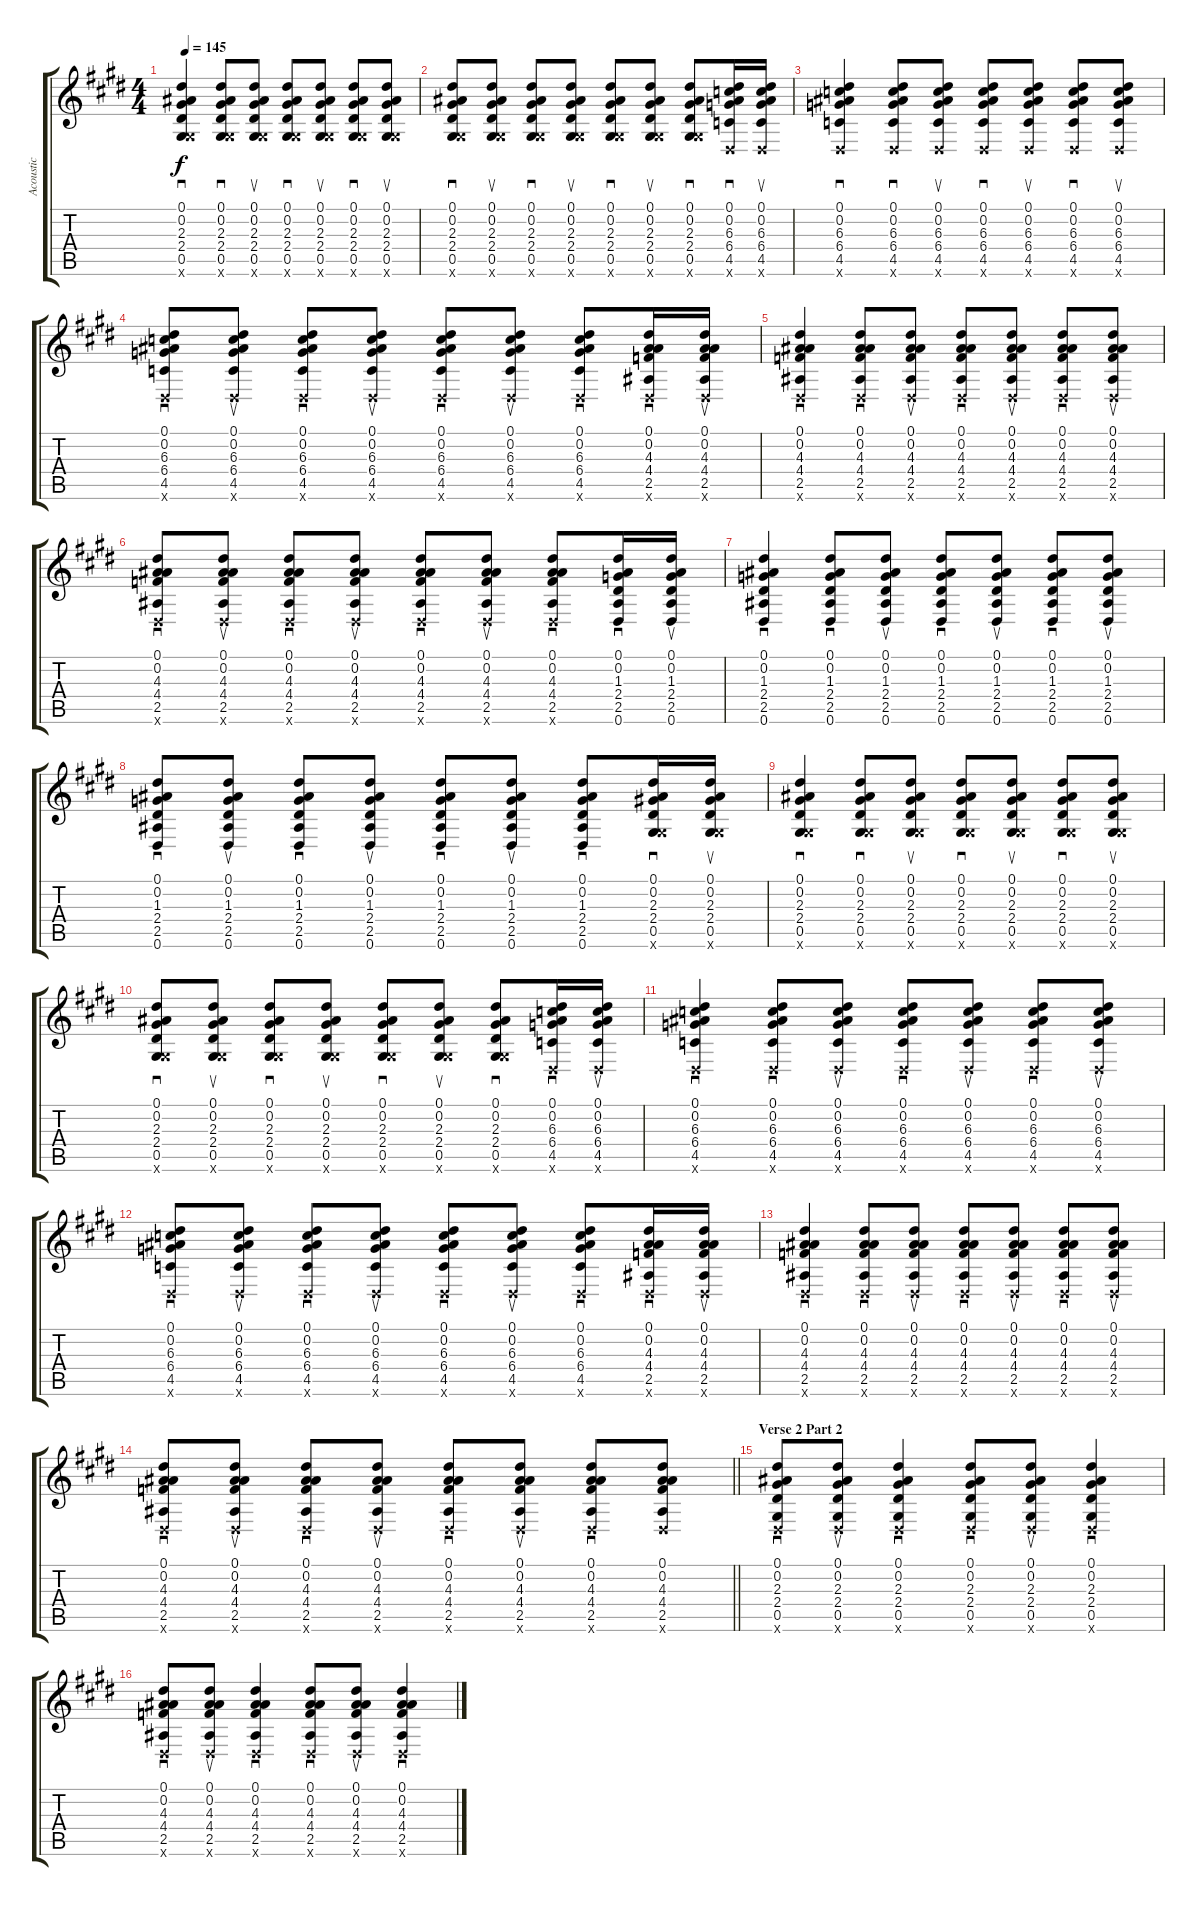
\track ("Acoustic" "Acoustic") {instrument acousticguitarsteel}
\staff {score tabs}
\tuning (Eb4 Bb3 Gb3 Db3 Ab2 Eb2) {hide}
\ts (4 4)
\tempo 145
\clef g2
\ks e
(0.1 0.2 2.3 2.4 0.5 5.6{x}).4{sd dy f} (0.1 0.2 2.3 2.4 0.5 5.6{x}).8{sd volume 0} (0.1 0.2 2.3 2.4 0.5 5.6{x}).8{su volume 7} (0.1 0.2 2.3 2.4 0.5 5.6{x}).8{sd} (0.1 0.2 2.3 2.4 0.5 5.6{x}).8{su} (0.1 0.2 2.3 2.4 0.5 5.6{x}).8{sd} (0.1 0.2 2.3 2.4 0.5 5.6{x}).8{su} |
(0.1 0.2 2.3 2.4 0.5 5.6{x}).8{sd} (0.1 0.2 2.3 2.4 0.5 5.6{x}).8{su} (0.1 0.2 2.3 2.4 0.5 5.6{x}).8{sd} (0.1 0.2 2.3 2.4 0.5 5.6{x}).8{su} (0.1 0.2 2.3 2.4 0.5 5.6{x}).8{sd} (0.1 0.2 2.3 2.4 0.5 5.6{x}).8{su} (0.1 0.2 2.3 2.4 0.5 5.6{x}).8{sd} (0.1 0.2 6.3 6.4 4.5 0.6{x}).16{sd} (0.1 0.2 6.3 6.4 4.5 0.6{x}).16{su} |
(0.1 0.2 6.3 6.4 4.5 0.6{x}).4{sd} (0.1 0.2 6.3 6.4 4.5 0.6{x}).8{sd volume 0} (0.1 0.2 6.3 6.4 4.5 0.6{x}).8{su volume 7} (0.1 0.2 6.3 6.4 4.5 0.6{x}).8{sd} (0.1 0.2 6.3 6.4 4.5 0.6{x}).8{su} (0.1 0.2 6.3 6.4 4.5 0.6{x}).8{sd} (0.1 0.2 6.3 6.4 4.5 0.6{x}).8{su} |
(0.1 0.2 6.3 6.4 4.5 0.6{x}).8{sd} (0.1 0.2 6.3 6.4 4.5 0.6{x}).8{su} (0.1 0.2 6.3 6.4 4.5 0.6{x}).8{sd} (0.1 0.2 6.3 6.4 4.5 0.6{x}).8{su} (0.1 0.2 6.3 6.4 4.5 0.6{x}).8{sd} (0.1 0.2 6.3 6.4 4.5 0.6{x}).8{su} (0.1 0.2 6.3 6.4 4.5 0.6{x}).8{sd} (0.1 0.2 4.3 4.4 2.5 0.6{x}).16{sd} (0.1 0.2 4.3 4.4 2.5 0.6{x}).16{su} |
(0.1 0.2 4.3 4.4 2.5 0.6{x}).4{sd} (0.1 0.2 4.3 4.4 2.5 0.6{x}).8{sd volume 0} (0.1 0.2 4.3 4.4 2.5 0.6{x}).8{su volume 7} (0.1 0.2 4.3 4.4 2.5 0.6{x}).8{sd} (0.1 0.2 4.3 4.4 2.5 0.6{x}).8{su} (0.1 0.2 4.3 4.4 2.5 0.6{x}).8{sd} (0.1 0.2 4.3 4.4 2.5 0.6{x}).8{su} |
(0.1 0.2 4.3 4.4 2.5 0.6{x}).8{sd} (0.1 0.2 4.3 4.4 2.5 0.6{x}).8{su} (0.1 0.2 4.3 4.4 2.5 0.6{x}).8{sd} (0.1 0.2 4.3 4.4 2.5 0.6{x}).8{su} (0.1 0.2 4.3 4.4 2.5 0.6{x}).8{sd} (0.1 0.2 4.3 4.4 2.5 0.6{x}).8{su} (0.1 0.2 4.3 4.4 2.5 0.6{x}).8{sd} (0.1 0.2 1.3 2.4 2.5 0.6).16{sd} (0.1 0.2 1.3 2.4 2.5 0.6).16{su} |
(0.1 0.2 1.3 2.4 2.5 0.6).4{sd} (0.1 0.2 1.3 2.4 2.5 0.6).8{sd volume 0} (0.1 0.2 1.3 2.4 2.5 0.6).8{su volume 7} (0.1 0.2 1.3 2.4 2.5 0.6).8{sd} (0.1 0.2 1.3 2.4 2.5 0.6).8{su} (0.1 0.2 1.3 2.4 2.5 0.6).8{sd} (0.1 0.2 1.3 2.4 2.5 0.6).8{su} |
(0.1 0.2 1.3 2.4 2.5 0.6).8{sd} (0.1 0.2 1.3 2.4 2.5 0.6).8{su} (0.1 0.2 1.3 2.4 2.5 0.6).8{sd} (0.1 0.2 1.3 2.4 2.5 0.6).8{su} (0.1 0.2 1.3 2.4 2.5 0.6).8{sd} (0.1 0.2 1.3 2.4 2.5 0.6).8{su} (0.1 0.2 1.3 2.4 2.5 0.6).8{sd} (0.1 0.2 2.3 2.4 0.5 5.6{x}).16{sd} (0.1 0.2 2.3 2.4 0.5 5.6{x}).16{su} |
(0.1 0.2 2.3 2.4 0.5 5.6{x}).4{sd} (0.1 0.2 2.3 2.4 0.5 5.6{x}).8{sd volume 0} (0.1 0.2 2.3 2.4 0.5 5.6{x}).8{su volume 7} (0.1 0.2 2.3 2.4 0.5 5.6{x}).8{sd} (0.1 0.2 2.3 2.4 0.5 5.6{x}).8{su} (0.1 0.2 2.3 2.4 0.5 5.6{x}).8{sd} (0.1 0.2 2.3 2.4 0.5 5.6{x}).8{su} |
(0.1 0.2 2.3 2.4 0.5 5.6{x}).8{sd} (0.1 0.2 2.3 2.4 0.5 5.6{x}).8{su} (0.1 0.2 2.3 2.4 0.5 5.6{x}).8{sd} (0.1 0.2 2.3 2.4 0.5 5.6{x}).8{su} (0.1 0.2 2.3 2.4 0.5 5.6{x}).8{sd} (0.1 0.2 2.3 2.4 0.5 5.6{x}).8{su} (0.1 0.2 2.3 2.4 0.5 5.6{x}).8{sd} (0.1 0.2 6.3 6.4 4.5 0.6{x}).16{sd} (0.1 0.2 6.3 6.4 4.5 0.6{x}).16{su} |
(0.1 0.2 6.3 6.4 4.5 0.6{x}).4{sd} (0.1 0.2 6.3 6.4 4.5 0.6{x}).8{sd volume 0} (0.1 0.2 6.3 6.4 4.5 0.6{x}).8{su volume 7} (0.1 0.2 6.3 6.4 4.5 0.6{x}).8{sd} (0.1 0.2 6.3 6.4 4.5 0.6{x}).8{su} (0.1 0.2 6.3 6.4 4.5 0.6{x}).8{sd} (0.1 0.2 6.3 6.4 4.5 0.6{x}).8{su} |
(0.1 0.2 6.3 6.4 4.5 0.6{x}).8{sd} (0.1 0.2 6.3 6.4 4.5 0.6{x}).8{su} (0.1 0.2 6.3 6.4 4.5 0.6{x}).8{sd} (0.1 0.2 6.3 6.4 4.5 0.6{x}).8{su} (0.1 0.2 6.3 6.4 4.5 0.6{x}).8{sd} (0.1 0.2 6.3 6.4 4.5 0.6{x}).8{su} (0.1 0.2 6.3 6.4 4.5 0.6{x}).8{sd} (0.1 0.2 4.3 4.4 2.5 0.6{x}).16{sd} (0.1 0.2 4.3 4.4 2.5 0.6{x}).16{su} |
(0.1 0.2 4.3 4.4 2.5 0.6{x}).4{sd} (0.1 0.2 4.3 4.4 2.5 0.6{x}).8{sd volume 0} (0.1 0.2 4.3 4.4 2.5 0.6{x}).8{su volume 7} (0.1 0.2 4.3 4.4 2.5 0.6{x}).8{sd} (0.1 0.2 4.3 4.4 2.5 0.6{x}).8{su} (0.1 0.2 4.3 4.4 2.5 0.6{x}).8{sd} (0.1 0.2 4.3 4.4 2.5 0.6{x}).8{su} |
\barLineRight lightlight
(0.1 0.2 4.3 4.4 2.5 0.6{x}).8{sd} (0.1 0.2 4.3 4.4 2.5 0.6{x}).8{su} (0.1 0.2 4.3 4.4 2.5 0.6{x}).8{sd} (0.1 0.2 4.3 4.4 2.5 0.6{x}).8{su} (0.1 0.2 4.3 4.4 2.5 0.6{x}).8{sd} (0.1 0.2 4.3 4.4 2.5 0.6{x}).8{su} (0.1 0.2 4.3 4.4 2.5 0.6{x}).8{sd} (0.1 0.2 4.3 4.4 2.5 0.6{x}).8 |
\section ("" "Verse 2 Part 2")
(0.1 0.2 2.3 2.4 0.5 0.6{x}).8{sd volume 5} (0.1 0.2 2.3 2.4 0.5 0.6{x}).8{su} (0.1 0.2 2.3 2.4 0.5 0.6{x}).4{sd} (0.1 0.2 2.3 2.4 0.5 0.6{x}).8{sd} (0.1 0.2 2.3 2.4 0.5 0.6{x}).8{su} (0.1 0.2 2.3 2.4 0.5 0.6{x}).4{sd} |
(0.1 0.2 4.3 4.4 2.5 0.6{x}).8{sd} (0.1 0.2 4.3 4.4 2.5 0.6{x}).8{su} (0.1 0.2 4.3 4.4 2.5 0.6{x}).4{sd} (0.1 0.2 4.3 4.4 2.5 0.6{x}).8{sd} (0.1 0.2 4.3 4.4 2.5 0.6{x}).8{su} (0.1 0.2 4.3 4.4 2.5 0.6{x}).4{sd}
